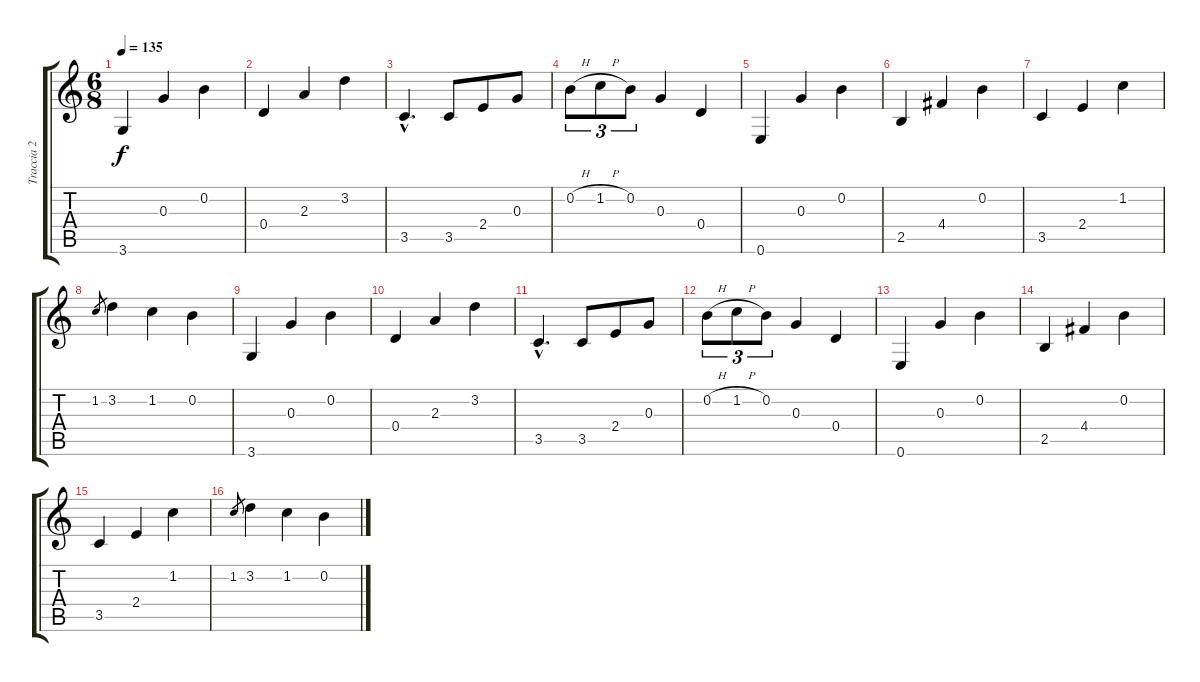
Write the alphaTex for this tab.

\track ("Traccia 2" "Traccia 2") {instrument acousticguitarnylon}
\staff {score tabs}
\tuning (E4 B3 G3 D3 A2 E2) {hide}
\ts (6 8)
\tempo 135
\clef g2
\ks c
3.6.4{dy f} 0.3.4 0.2.4 |
0.4.4 2.3.4 3.2.4 |
3.5{hac}.4{d} 3.5.8 2.4.8 0.3.8 |
0.2{h}.8{tu (3 2)} 1.2{h}.8{tu (3 2)} 0.2.8{tu (3 2)} 0.3.4 0.4.4 |
0.6.4 0.3.4 0.2.4 |
2.5.4 4.4.4 0.2.4 |
3.5.4 2.4.4 1.2.4 |
1.2.8{gr} 3.2.4 1.2.4 0.2.4 |
3.6.4 0.3.4 0.2.4 |
0.4.4 2.3.4 3.2.4 |
3.5{hac}.4{d} 3.5.8 2.4.8 0.3.8 |
0.2{h}.8{tu (3 2)} 1.2{h}.8{tu (3 2)} 0.2.8{tu (3 2)} 0.3.4 0.4.4 |
0.6.4 0.3.4 0.2.4 |
2.5.4 4.4.4 0.2.4 |
3.5.4 2.4.4 1.2.4 |
1.2.8{gr} 3.2.4 1.2.4 0.2.4
